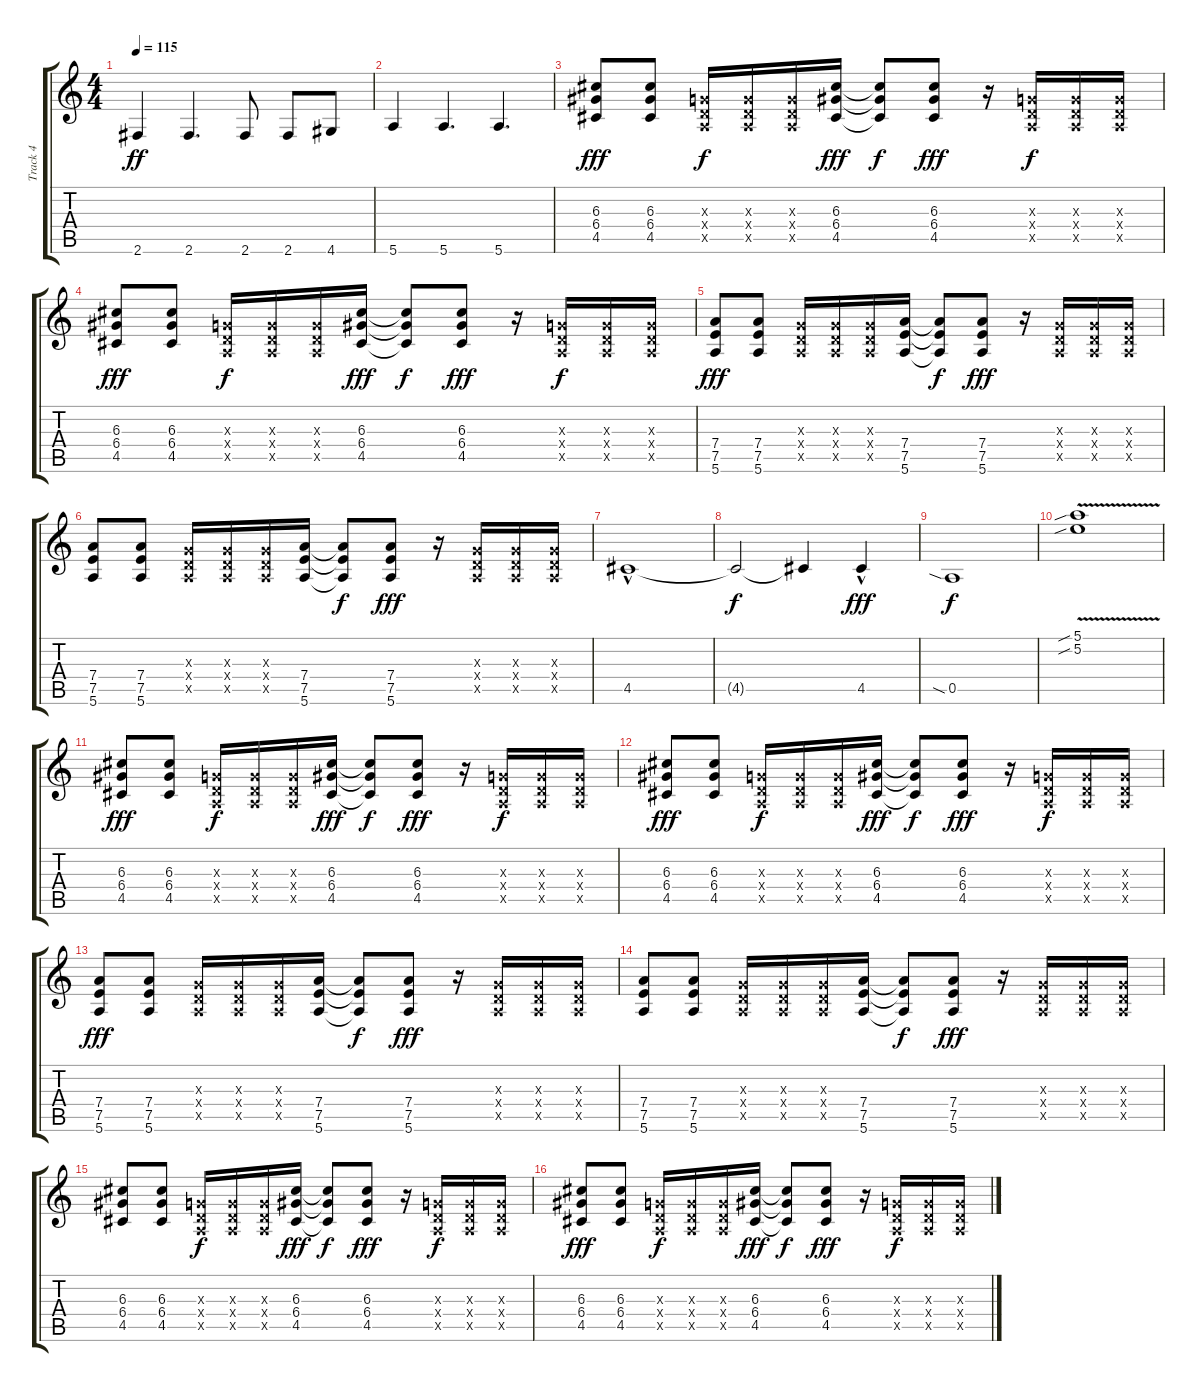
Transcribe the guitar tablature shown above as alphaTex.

\track ("Track 4" "Track 4") {instrument distortionguitar}
\staff {score tabs}
\tuning (E4 B3 G3 D3 A2 E2) {hide}
\ts (4 4)
\tempo 115
\clef g2
\ks c
2.6.4{dy ff} 2.6.4{d} 2.6.8 2.6.8 4.6.8 |
5.6.4 5.6.4{d} 5.6.4{d} |
(6.3 6.4 4.5).8{dy fff} (6.3 6.4 4.5).8 (0.3{x} 0.4{x} 0.5{x}).16{dy f} (0.3{x} 0.4{x} 0.5{x}).16 (0.3{x} 0.4{x} 0.5{x}).16 (6.3 6.4 4.5).16{dy fff} (6.3{t} 6.4{t} 4.5{t}).8{dy f} (6.3 6.4 4.5).8{dy fff} r.16 (0.3{x} 0.4{x} 0.5{x}).16{dy f} (0.3{x} 0.4{x} 0.5{x}).16 (0.3{x} 0.4{x} 0.5{x}).16 |
(6.3 6.4 4.5).8{dy fff} (6.3 6.4 4.5).8 (0.3{x} 0.4{x} 0.5{x}).16{dy f} (0.3{x} 0.4{x} 0.5{x}).16 (0.3{x} 0.4{x} 0.5{x}).16 (6.3 6.4 4.5).16{dy fff} (6.3{t} 6.4{t} 4.5{t}).8{dy f} (6.3 6.4 4.5).8{dy fff} r.16 (0.3{x} 0.4{x} 0.5{x}).16{dy f} (0.3{x} 0.4{x} 0.5{x}).16 (0.3{x} 0.4{x} 0.5{x}).16 |
(7.4 7.5 5.6).8{dy fff} (7.4 7.5 5.6).8 (0.3{x} 0.4{x} 0.5{x}).16 (0.3{x} 0.4{x} 0.5{x}).16 (0.3{x} 0.4{x} 0.5{x}).16 (7.4 7.5 5.6).16 (7.4{t} 7.5{t} 5.6{t}).8{dy f} (7.4 7.5 5.6).8{dy fff} r.16 (0.3{x} 0.4{x} 0.5{x}).16 (0.3{x} 0.4{x} 0.5{x}).16 (0.3{x} 0.4{x} 0.5{x}).16 |
(7.4 7.5 5.6).8 (7.4 7.5 5.6).8 (0.3{x} 0.4{x} 0.5{x}).16 (0.3{x} 0.4{x} 0.5{x}).16 (0.3{x} 0.4{x} 0.5{x}).16 (7.4 7.5 5.6).16 (7.4{t} 7.5{t} 5.6{t}).8{dy f} (7.4 7.5 5.6).8{dy fff} r.16 (0.3{x} 0.4{x} 0.5{x}).16 (0.3{x} 0.4{x} 0.5{x}).16 (0.3{x} 0.4{x} 0.5{x}).16 |
4.5{hac}.1 |
4.5{t}.2{dy f} 4.5{t}.4 4.5{hac}.4{dy fff} |
0.5{sia}.1{dy f} |
(5.1{v sib} 5.2{v sib}).1 |
(6.3 6.4 4.5).8{dy fff} (6.3 6.4 4.5).8 (0.3{x} 0.4{x} 0.5{x}).16{dy f} (0.3{x} 0.4{x} 0.5{x}).16 (0.3{x} 0.4{x} 0.5{x}).16 (6.3 6.4 4.5).16{dy fff} (6.3{t} 6.4{t} 4.5{t}).8{dy f} (6.3 6.4 4.5).8{dy fff} r.16 (0.3{x} 0.4{x} 0.5{x}).16{dy f} (0.3{x} 0.4{x} 0.5{x}).16 (0.3{x} 0.4{x} 0.5{x}).16 |
(6.3 6.4 4.5).8{dy fff} (6.3 6.4 4.5).8 (0.3{x} 0.4{x} 0.5{x}).16{dy f} (0.3{x} 0.4{x} 0.5{x}).16 (0.3{x} 0.4{x} 0.5{x}).16 (6.3 6.4 4.5).16{dy fff} (6.3{t} 6.4{t} 4.5{t}).8{dy f} (6.3 6.4 4.5).8{dy fff} r.16 (0.3{x} 0.4{x} 0.5{x}).16{dy f} (0.3{x} 0.4{x} 0.5{x}).16 (0.3{x} 0.4{x} 0.5{x}).16 |
(7.4 7.5 5.6).8{dy fff} (7.4 7.5 5.6).8 (0.3{x} 0.4{x} 0.5{x}).16 (0.3{x} 0.4{x} 0.5{x}).16 (0.3{x} 0.4{x} 0.5{x}).16 (7.4 7.5 5.6).16 (7.4{t} 7.5{t} 5.6{t}).8{dy f} (7.4 7.5 5.6).8{dy fff} r.16 (0.3{x} 0.4{x} 0.5{x}).16 (0.3{x} 0.4{x} 0.5{x}).16 (0.3{x} 0.4{x} 0.5{x}).16 |
(7.4 7.5 5.6).8 (7.4 7.5 5.6).8 (0.3{x} 0.4{x} 0.5{x}).16 (0.3{x} 0.4{x} 0.5{x}).16 (0.3{x} 0.4{x} 0.5{x}).16 (7.4 7.5 5.6).16 (7.4{t} 7.5{t} 5.6{t}).8{dy f} (7.4 7.5 5.6).8{dy fff} r.16 (0.3{x} 0.4{x} 0.5{x}).16 (0.3{x} 0.4{x} 0.5{x}).16 (0.3{x} 0.4{x} 0.5{x}).16 |
(6.3 6.4 4.5).8 (6.3 6.4 4.5).8 (0.3{x} 0.4{x} 0.5{x}).16{dy f} (0.3{x} 0.4{x} 0.5{x}).16 (0.3{x} 0.4{x} 0.5{x}).16 (6.3 6.4 4.5).16{dy fff} (6.3{t} 6.4{t} 4.5{t}).8{dy f} (6.3 6.4 4.5).8{dy fff} r.16 (0.3{x} 0.4{x} 0.5{x}).16{dy f} (0.3{x} 0.4{x} 0.5{x}).16 (0.3{x} 0.4{x} 0.5{x}).16 |
(6.3 6.4 4.5).8{dy fff} (6.3 6.4 4.5).8 (0.3{x} 0.4{x} 0.5{x}).16{dy f} (0.3{x} 0.4{x} 0.5{x}).16 (0.3{x} 0.4{x} 0.5{x}).16 (6.3 6.4 4.5).16{dy fff} (6.3{t} 6.4{t} 4.5{t}).8{dy f} (6.3 6.4 4.5).8{dy fff} r.16 (0.3{x} 0.4{x} 0.5{x}).16{dy f} (0.3{x} 0.4{x} 0.5{x}).16 (0.3{x} 0.4{x} 0.5{x}).16
